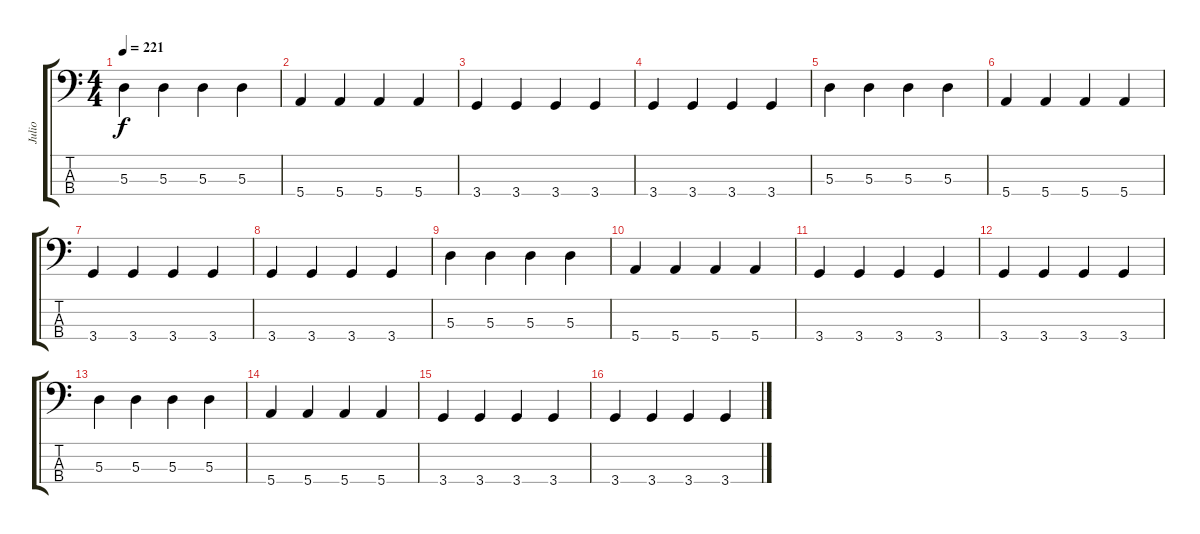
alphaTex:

\track ("Julio" "Julio") {instrument electricbassfinger}
\staff {score tabs}
\tuning (G2 D2 A1 E1) {hide}
\ts (4 4)
\tempo 221
\clef f4
\ks c
5.3.4{dy f} 5.3.4 5.3.4 5.3.4 |
5.4.4 5.4.4 5.4.4 5.4.4 |
3.4.4 3.4.4 3.4.4 3.4.4 |
3.4.4 3.4.4 3.4.4 3.4.4 |
5.3.4 5.3.4 5.3.4 5.3.4 |
5.4.4 5.4.4 5.4.4 5.4.4 |
3.4.4 3.4.4 3.4.4 3.4.4 |
3.4.4 3.4.4 3.4.4 3.4.4 |
5.3.4 5.3.4 5.3.4 5.3.4 |
5.4.4 5.4.4 5.4.4 5.4.4 |
3.4.4 3.4.4 3.4.4 3.4.4 |
3.4.4 3.4.4 3.4.4 3.4.4 |
5.3.4 5.3.4 5.3.4 5.3.4 |
5.4.4 5.4.4 5.4.4 5.4.4 |
3.4.4 3.4.4 3.4.4 3.4.4 |
3.4.4 3.4.4 3.4.4 3.4.4
